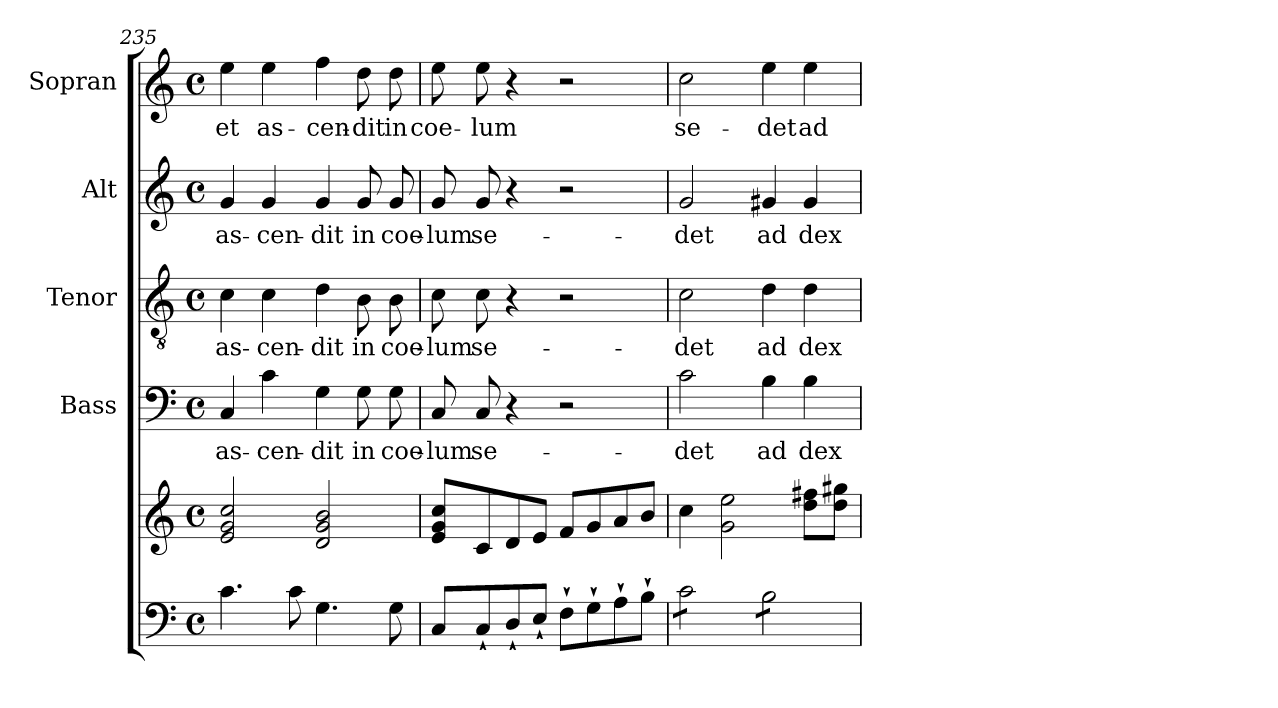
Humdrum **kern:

**kern	**kern	**kern	**text	**kern	**text	**kern	**text	**kern	**text
*part5	*part5	*part4	*part4	*part3	*part3	*part2	*part2	*part1	*part1
*staff6	*staff5	*staff4	*staff4	*staff3	*staff3	*staff2	*staff2	*staff1	*staff1
*	*	*I"Bass	*	*I"Tenor	*	*I"Alt	*	*I"Sopran	*
*	*	*I'B.	*	*I'T.	*	*I'A.	*	*I'S.	*
*clefF4	*clefG2	*clefF4	*	*clefGv2	*	*clefG2	*	*clefG2	*
*k[]	*k[]	*k[]	*	*k[]	*	*k[]	*	*k[]	*
*C:	*C:	*C:	*	*C:	*	*C:	*	*C:	*
*M4/4	*M4/4	*M4/4	*	*M4/4	*	*M4/4	*	*M4/4	*
*met(c)	*met(c)	*met(c)	*	*met(c)	*	*met(c)	*	*met(c)	*
=235	=235	=235	=235	=235	=235	=235	=235	=235	=235
!	!	!	!LO:LY:b	!	!LO:LY:b	!	!LO:LY:b	!	!LO:LY:b
4.c\	2e/ 2g/ 2cc/	4C/	as-	4c\	as-	4g/	as-	4ee\	et
!	!	!	!LO:LY:b	!	!LO:LY:b	!	!LO:LY:b	!	!LO:LY:b
.	.	4c\	-cen-	4c\	-cen-	4g/	-cen-	4ee\	as-
8c\	.	.	.	.	.	.	.	.	.
!	!	!	!LO:LY:b	!	!LO:LY:b	!	!LO:LY:b	!	!LO:LY:b
4.G\	2d/ 2g/ 2b/	4G\	-dit	4d\	-dit	4g/	-dit	4ff\	-cen-
!	!	!	!LO:LY:b	!	!LO:LY:b	!	!LO:LY:b	!	!LO:LY:b
.	.	8G\	in	8B\	in	8g/	in	8dd\	-dit
!	!	!	!LO:LY:b	!	!LO:LY:b	!	!LO:LY:b	!	!LO:LY:b
8G\	.	8G\	coe-	8B\	coe-	8g/	coe-	8dd\	in
=236	=236	=236	=236	=236	=236	=236	=236	=236	=236
!	!	!	!LO:LY:b	!	!LO:LY:b	!	!LO:LY:b	!	!LO:LY:b
8C/L	8e/ 8g/ 8cc/L	8C/	-lum	8c\	-lum	8g/	-lum	8ee\	coe-
!	!	!	!LO:LY:b	!	!LO:LY:b	!	!LO:LY:b	!	!LO:LY:b
8C`</	8c/	8C/	se-	8c\	se-	8g/	se-	8ee\	-lum
8D`</	8d/	4r	.	4r	.	4r	.	4r	.
8E`</J	8e/J	.	.	.	.	.	.	.	.
8F`>\L	8f/L	2r	.	2r	.	2r	.	2r	.
8G`>\	8g/	.	.	.	.	.	.	.	.
8A`>\	8a/	.	.	.	.	.	.	.	.
8B`>\J	8b/J	.	.	.	.	.	.	.	.
!!LO:LB:g=z
=237	=237	=237	=237	=237	=237	=237	=237	=237	=237
!	!	!	!LO:LY:b	!	!LO:LY:b	!	!LO:LY:b	!	!LO:LY:b
*tremolo	*	*	*	*	*	*	*	*	*
8c\L	4cc\	2c\	-det	2c\	-det	2g/	-det	2cc\	se-
8c\	.	.	.	.	.	.	.	.	.
8c\	2g\ 2ee\	.	.	.	.	.	.	.	.
8c\J	.	.	.	.	.	.	.	.	.
!	!	!	!LO:LY:b	!	!LO:LY:b	!	!LO:LY:b	!	!LO:LY:b
8B\L	.	4B\	ad	4d\	ad	4g#X/	ad	4ee\	-det
8B\	.	.	.	.	.	.	.	.	.
!	!	!	!LO:LY:b	!	!LO:LY:b	!	!LO:LY:b	!	!LO:LY:b
8B\	8dd\ 8ff#X\L	4B\	dex-	4d\	dex-	4g#/	dex-	4ee\	ad
8B\J	8dd\ 8gg#X\J	.	.	.	.	.	.	.	.
*Xtremolo	*	*	*	*	*	*	*	*	*
=	=	=	=	=	=	=	=	=	=
*-	*-	*-	*-	*-	*-	*-	*-	*-	*-
